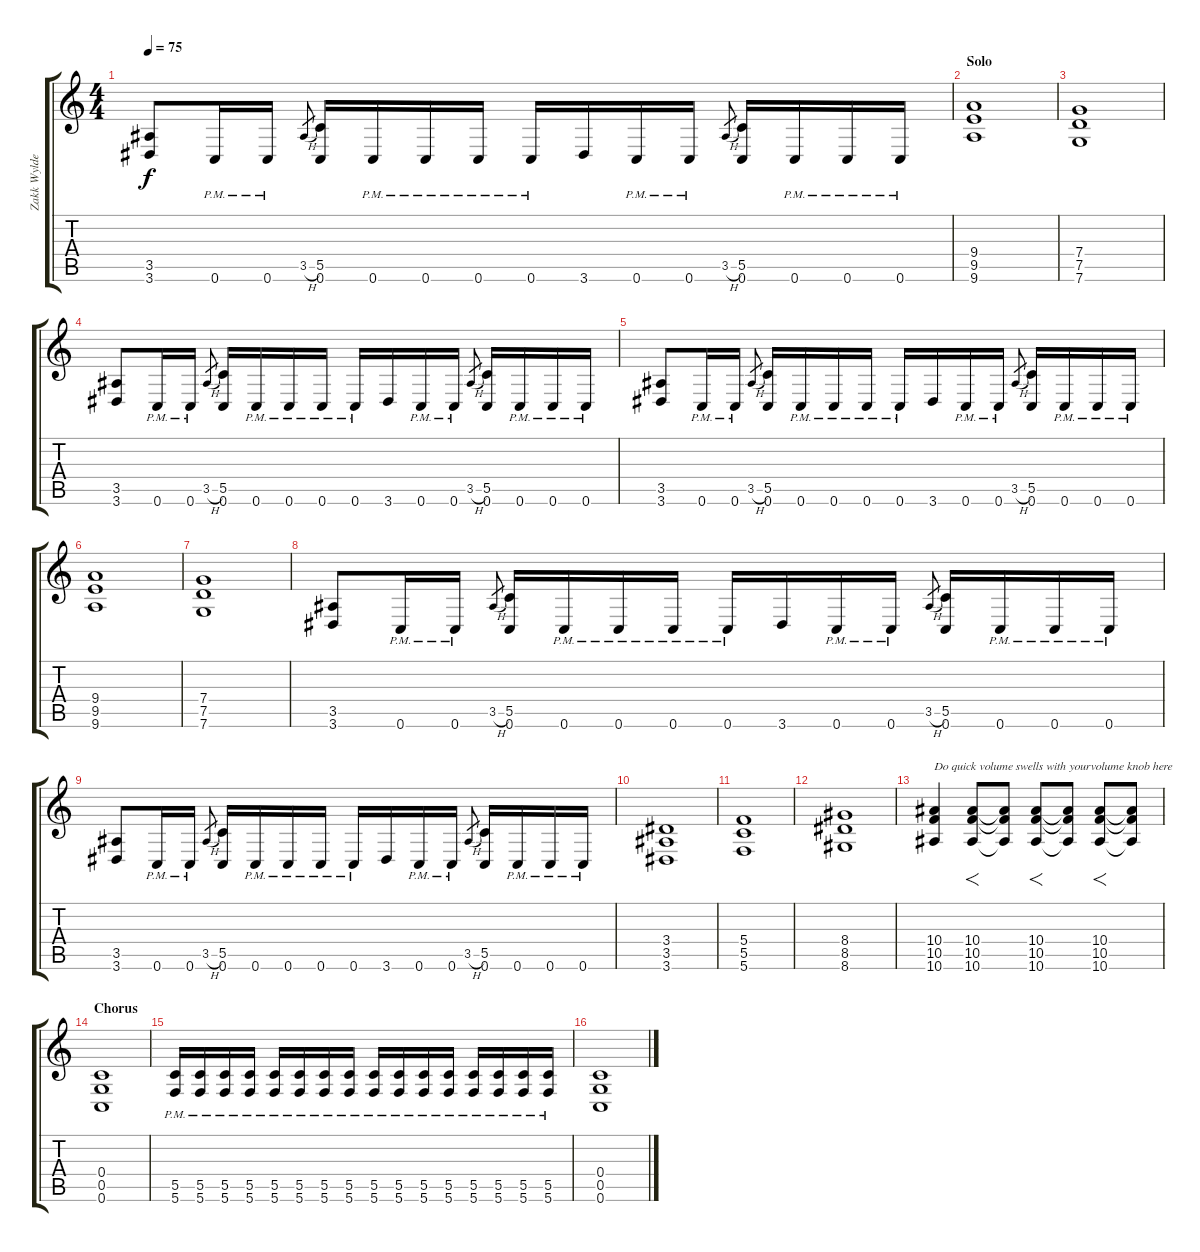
\track ("Zakk Wylde (Rhythm Guitar)" "Zakk Wylde") {instrument distortionguitar}
\staff {score tabs}
\tuning (D4 A3 F3 C3 G2 C2) {hide}
\ts (4 4)
\tempo 75
\clef g2
\ks c
(3.5 3.6).8{dy f} 0.6{pm}.16 0.6{pm}.16 3.5{h}.8{gr} (5.5 0.6).16 0.6{pm}.16 0.6{pm}.16 0.6{pm}.16 0.6{pm}.16 3.6.16 0.6{pm}.16 0.6{pm}.16 3.5{h}.8{gr} (5.5 0.6).16 0.6{pm}.16 0.6{pm}.16 0.6{pm}.16 |
\section ("" "Solo")
(9.4 9.5 9.6).1 |
(7.4 7.5 7.6).1 |
(3.5 3.6).8 0.6{pm}.16 0.6{pm}.16 3.5{h}.8{gr} (5.5 0.6).16 0.6{pm}.16 0.6{pm}.16 0.6{pm}.16 0.6{pm}.16 3.6.16 0.6{pm}.16 0.6{pm}.16 3.5{h}.8{gr} (5.5 0.6).16 0.6{pm}.16 0.6{pm}.16 0.6{pm}.16 |
(3.5 3.6).8 0.6{pm}.16 0.6{pm}.16 3.5{h}.8{gr} (5.5 0.6).16 0.6{pm}.16 0.6{pm}.16 0.6{pm}.16 0.6{pm}.16 3.6.16 0.6{pm}.16 0.6{pm}.16 3.5{h}.8{gr} (5.5 0.6).16 0.6{pm}.16 0.6{pm}.16 0.6{pm}.16 |
(9.4 9.5 9.6).1 |
(7.4 7.5 7.6).1 |
(3.5 3.6).8 0.6{pm}.16 0.6{pm}.16 3.5{h}.8{gr} (5.5 0.6).16 0.6{pm}.16 0.6{pm}.16 0.6{pm}.16 0.6{pm}.16 3.6.16 0.6{pm}.16 0.6{pm}.16 3.5{h}.8{gr} (5.5 0.6).16 0.6{pm}.16 0.6{pm}.16 0.6{pm}.16 |
(3.5 3.6).8 0.6{pm}.16 0.6{pm}.16 3.5{h}.8{gr} (5.5 0.6).16 0.6{pm}.16 0.6{pm}.16 0.6{pm}.16 0.6{pm}.16 3.6.16 0.6{pm}.16 0.6{pm}.16 3.5{h}.8{gr} (5.5 0.6).16 0.6{pm}.16 0.6{pm}.16 0.6{pm}.16 |
(3.4 3.5 3.6).1 |
(5.4 5.5 5.6).1 |
(8.4 8.5 8.6).1 |
(10.4 10.5 10.6).4{txt "Do quick volume swells with yourvolume knob here"} (10.4 10.5 10.6).8{f} (10.4{t} 10.5{t} 10.6{t}).8 (10.4 10.5 10.6).8{f} (10.4{t} 10.5{t} 10.6{t}).8 (10.4 10.5 10.6).8{f} (10.4{t} 10.5{t} 10.6{t}).8 |
\section ("" "Chorus")
(0.4 0.5 0.6).1 |
(5.5{pm} 5.6{pm}).16 (5.5{pm} 5.6{pm}).16 (5.5{pm} 5.6{pm}).16 (5.5{pm} 5.6{pm}).16 (5.5{pm} 5.6{pm}).16 (5.5{pm} 5.6{pm}).16 (5.5{pm} 5.6{pm}).16 (5.5{pm} 5.6{pm}).16 (5.5{pm} 5.6{pm}).16 (5.5{pm} 5.6{pm}).16 (5.5{pm} 5.6{pm}).16 (5.5{pm} 5.6{pm}).16 (5.5{pm} 5.6{pm}).16 (5.5{pm} 5.6{pm}).16 (5.5{pm} 5.6{pm}).16 (5.5{pm} 5.6{pm}).16 |
(0.4 0.5 0.6).1
